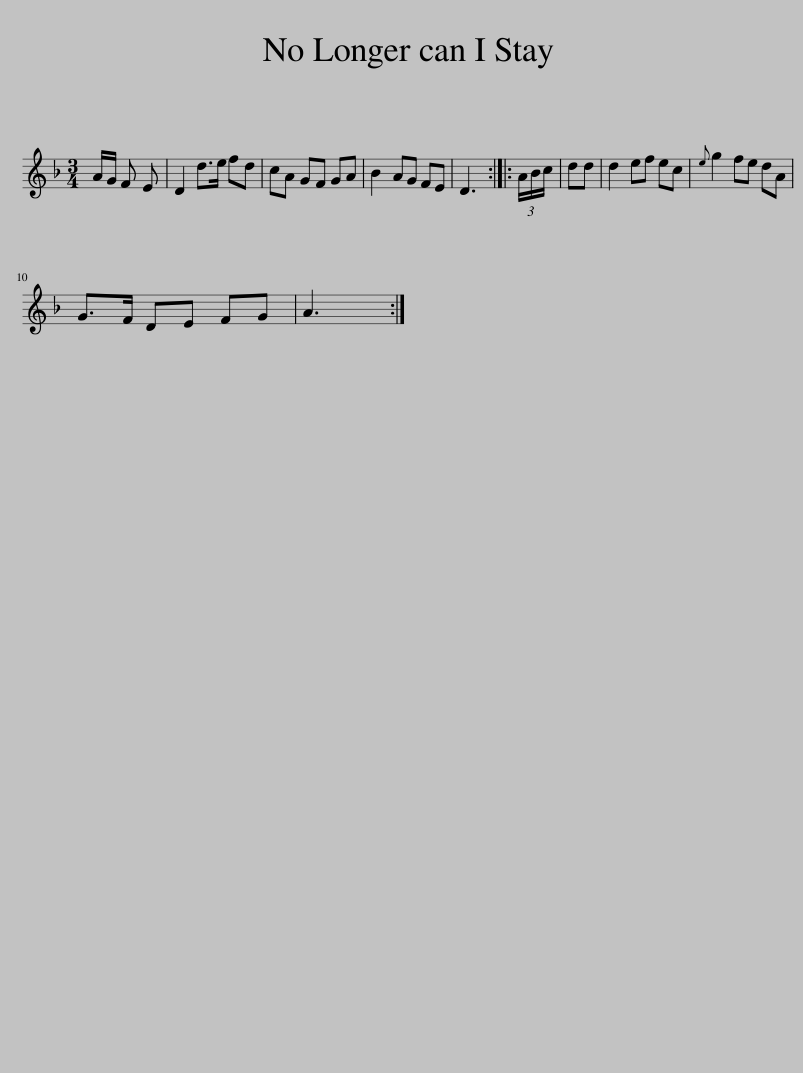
X:1
L:1/8
M:3/4
I:linebreak $
K:Dmin
V:1 treble
V:1
 A/G/ F E | D2 d>e fd | cA GF GA | B2 AG FE | D3 :: %5
 (3A/B/c/ | dd | d2 ef ec |{e} g2 fe dA |$ G>F DE FG | %10
 A3 :| %11
